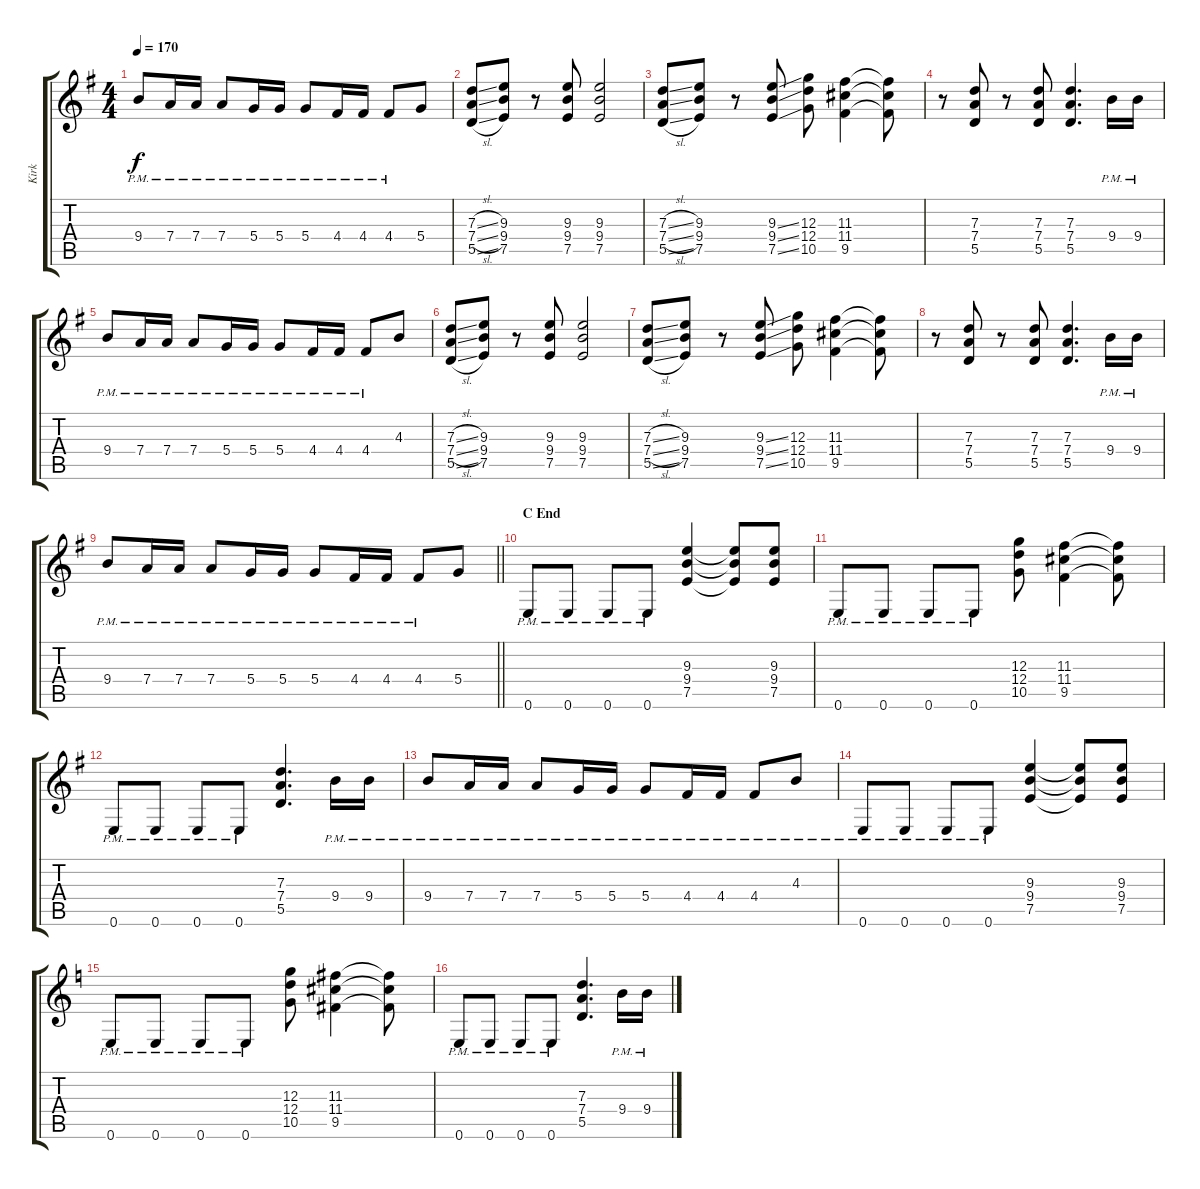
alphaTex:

\track ("Kirk" "Kirk") {instrument distortionguitar}
\staff {score tabs}
\tuning (E4 B3 G3 D3 A2 E2) {hide}
\ts (4 4)
\tempo 170
\clef g2
\ks eminor
9.4{pm}.8{dy f} 7.4{pm}.16 7.4{pm}.16 7.4{pm}.8 5.4{pm}.16 5.4{pm}.16 5.4{pm}.8 4.4{pm}.16 4.4{pm}.16 4.4{pm}.8 5.4.8 |
(7.3{sl} 7.4{sl} 5.5{sl}).8 (9.3 9.4 7.5).8 r.8 (9.3 9.4 7.5).8 (9.3 9.4 7.5).2 |
(7.3{sl} 7.4{sl} 5.5{sl}).8 (9.3 9.4 7.5).8 r.8 (9.3{ss} 9.4{ss} 7.5{ss}).8 (12.3 12.4 10.5).8 (11.3 11.4 9.5).4 (11.3{t} 11.4{t} 9.5{t}).8 |
r.8 (7.3 7.4 5.5).8 r.8 (7.3 7.4 5.5).8 (7.3 7.4 5.5).4{d} 9.4{pm}.16 9.4{pm}.16 |
9.4{pm}.8 7.4{pm}.16 7.4{pm}.16 7.4{pm}.8 5.4{pm}.16 5.4{pm}.16 5.4{pm}.8 4.4{pm}.16 4.4{pm}.16 4.4{pm}.8 4.3.8 |
(7.3{sl} 7.4{sl} 5.5{sl}).8 (9.3 9.4 7.5).8 r.8 (9.3 9.4 7.5).8 (9.3 9.4 7.5).2 |
(7.3{sl} 7.4{sl} 5.5{sl}).8 (9.3 9.4 7.5).8 r.8 (9.3{ss} 9.4{ss} 7.5{ss}).8 (12.3 12.4 10.5).8 (11.3 11.4 9.5).4 (11.3{t} 11.4{t} 9.5{t}).8 |
r.8 (7.3 7.4 5.5).8 r.8 (7.3 7.4 5.5).8 (7.3 7.4 5.5).4{d} 9.4{pm}.16 9.4{pm}.16 |
\barLineRight lightlight
9.4{pm}.8 7.4{pm}.16 7.4{pm}.16 7.4{pm}.8 5.4{pm}.16 5.4{pm}.16 5.4{pm}.8 4.4{pm}.16 4.4{pm}.16 4.4{pm}.8 5.4.8 |
\section ("" "C End")
0.6{pm}.8 0.6{pm}.8 0.6{pm}.8 0.6{pm}.8 (9.3 9.4 7.5).4 (9.3{t} 9.4{t} 7.5{t}).8 (9.3 9.4 7.5).8 |
0.6{pm}.8 0.6{pm}.8 0.6{pm}.8 0.6{pm}.8 (12.3 12.4 10.5).8 (11.3 11.4 9.5).4 (11.3{t} 11.4{t} 9.5{t}).8 |
0.6{pm}.8 0.6{pm}.8 0.6{pm}.8 0.6{pm}.8 (7.3 7.4 5.5).4{d} 9.4{pm}.16 9.4{pm}.16 |
9.4{pm}.8 7.4{pm}.16 7.4{pm}.16 7.4{pm}.8 5.4{pm}.16 5.4{pm}.16 5.4{pm}.8 4.4{pm}.16 4.4{pm}.16 4.4{pm}.8 4.3{pm}.8 |
0.6{pm}.8 0.6{pm}.8 0.6{pm}.8 0.6{pm}.8 (9.3 9.4 7.5).4 (9.3{t} 9.4{t} 7.5{t}).8 (9.3 9.4 7.5).8 |
\ks c
0.6{pm}.8 0.6{pm}.8 0.6{pm}.8 0.6{pm}.8 (12.3 12.4 10.5).8 (11.3 11.4 9.5).4 (11.3{t} 11.4{t} 9.5{t}).8 |
0.6{pm}.8 0.6{pm}.8 0.6{pm}.8 0.6{pm}.8 (7.3 7.4 5.5).4{d} 9.4{pm}.16 9.4{pm}.16
